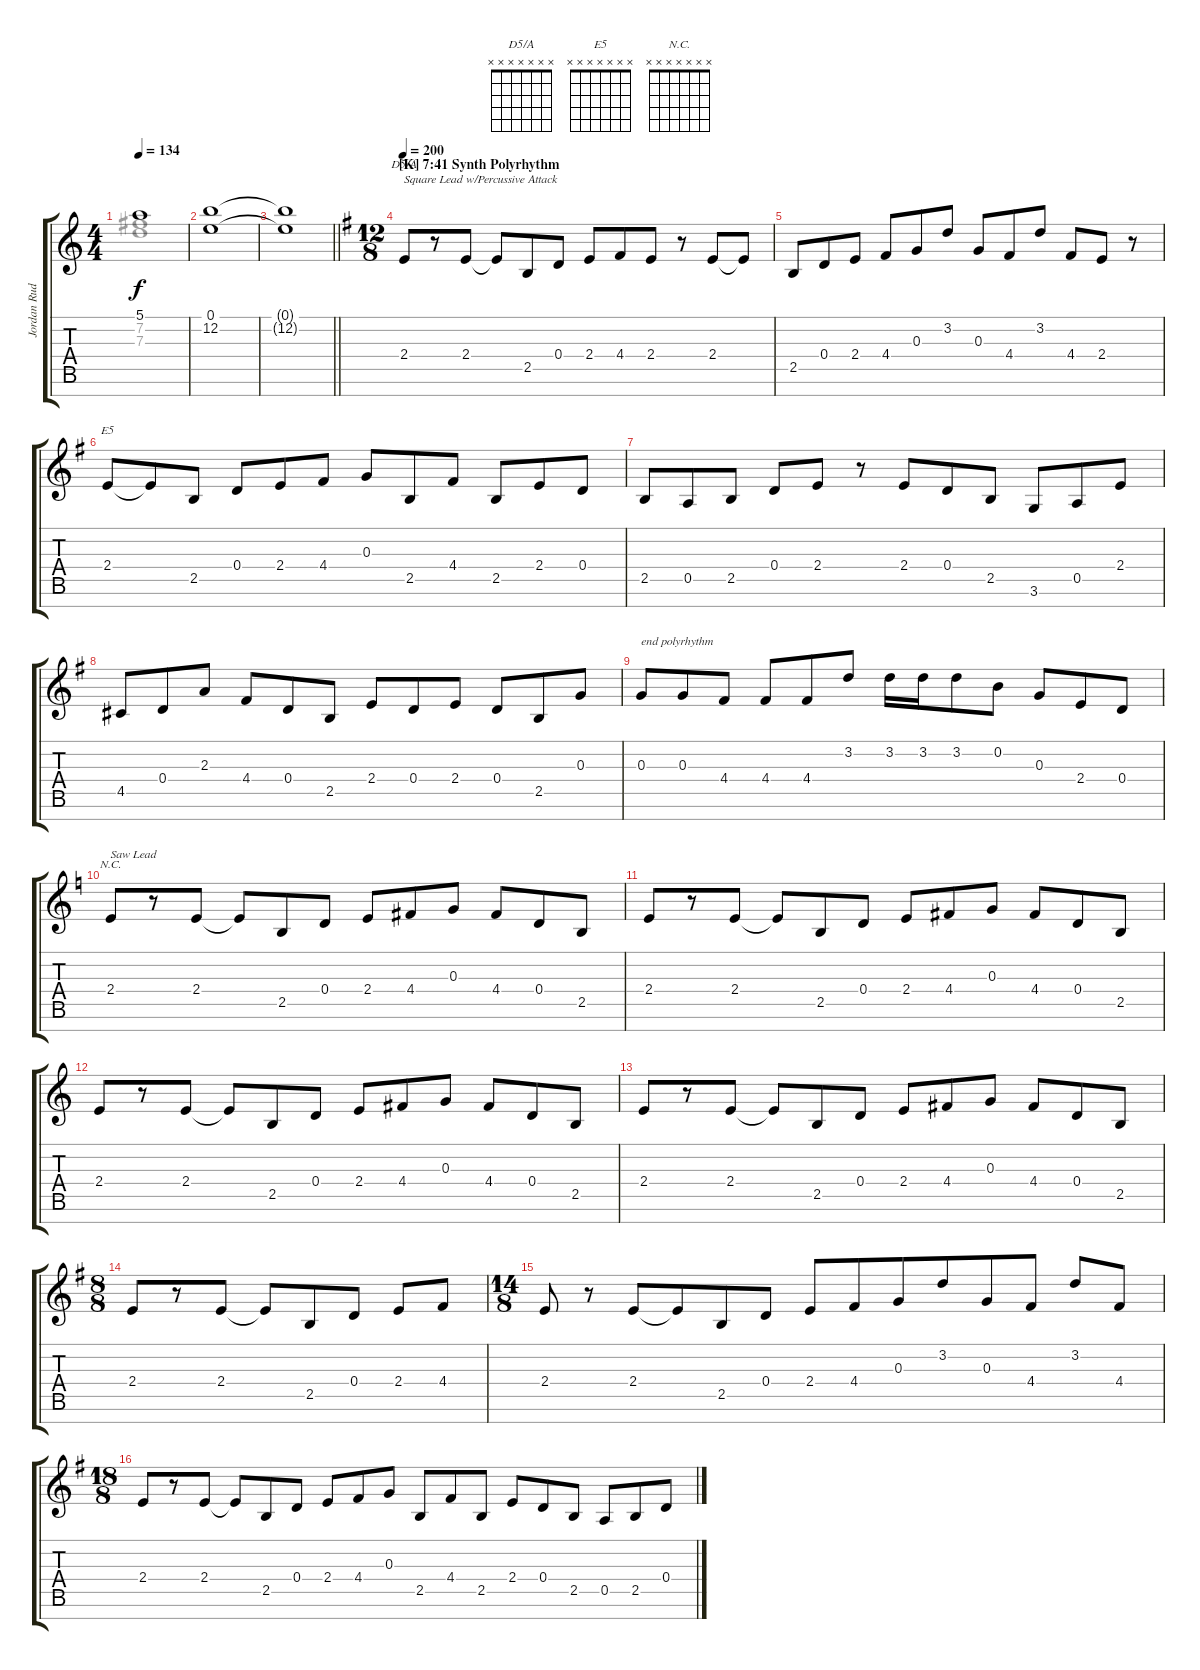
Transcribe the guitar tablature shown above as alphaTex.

\track ("Jordan Rudess - Right Hand" "Jordan Rud") {instrument lead3calliope}
\staff {score tabs}
\tuning (E5 B4 G4 D4 A3 E3 B2) {hide}
\chord ("D5/A" x x x x x x x)
\chord ("E5" x x x x x x x)
\chord ("N.C." x x x x x x x)
\voice
\ts (4 4)
\tempo 134
\clef g2
\ks c
5.1{t}.1{dy f} |
(0.1 12.2).1 |
\barLineRight lightlight
(0.1{t} 12.2{t}).1 |
\ts (12 8)
\section ("" "[K] 7:41 Synth Polyrhythm")
\tempo 200
\ks g
2.4.8{ch "D5/A" txt "Square Lead w/Percussive Attack" volume 13 instrument lead1square} r.8 2.4.8 2.4{t}.8 2.5.8 0.4.8 2.4.8 4.4.8 2.4.8 r.8 2.4.8 2.4{t}.8 |
2.5.8 0.4.8 2.4.8 4.4.8 0.3.8 3.2.8 0.3.8 4.4.8 3.2.8 4.4.8 2.4.8 r.8 |
2.4.8{ch "E5"} 2.4{t}.8 2.5.8 0.4.8 2.4.8 4.4.8 0.3.8 2.5.8 4.4.8 2.5.8 2.4.8 0.4.8 |
2.5.8 0.5.8 2.5.8 0.4.8 2.4.8 r.8 2.4.8 0.4.8 2.5.8 3.6.8 0.5.8 2.4.8 |
4.5.8 0.4.8 2.3.8 4.4.8 0.4.8 2.5.8 2.4.8 0.4.8 2.4.8 0.4.8 2.5.8 0.3.8 |
0.3.8{txt "end polyrhythm"} 0.3.8 4.4.8 4.4.8 4.4.8 3.2.8 3.2.16 3.2.16 3.2.8 0.2.8 0.3.8 2.4.8 0.4.8 |
\ks c
2.4.8{ch "N.C." txt "Saw Lead" volume 16 instrument lead2sawtooth} r.8 2.4.8 2.4{t}.8 2.5.8 0.4.8 2.4.8 4.4.8 0.3.8 4.4.8 0.4.8 2.5.8 |
2.4.8 r.8 2.4.8 2.4{t}.8 2.5.8 0.4.8 2.4.8 4.4.8 0.3.8 4.4.8 0.4.8 2.5.8 |
2.4.8 r.8 2.4.8 2.4{t}.8 2.5.8 0.4.8 2.4.8 4.4.8 0.3.8 4.4.8 0.4.8 2.5.8 |
2.4.8 r.8 2.4.8 2.4{t}.8 2.5.8 0.4.8 2.4.8 4.4.8 0.3.8 4.4.8 0.4.8 2.5.8 |
\ts (8 8)
\ks g
2.4.8 r.8 2.4.8 2.4{t}.8 2.5.8 0.4.8 2.4.8 4.4.8 |
\ts (14 8)
2.4.8 r.8 2.4.8 2.4{t}.8{beam merge} 2.5.8{beam merge} 0.4.8 2.4.8{beam merge} 4.4.8{beam merge} 0.3.8 3.2.8{beam merge} 0.3.8{beam merge} 4.4.8 3.2.8{beam merge} 4.4.8 |
\ts (18 8)
2.4.8 r.8 2.4.8 2.4{t}.8 2.5.8 0.4.8 2.4.8 4.4.8 0.3.8 2.5.8 4.4.8 2.5.8 2.4.8 0.4.8 2.5.8 0.5.8 2.5.8 0.4.8
\voice
\clef g2
\ottava regular
\simile none
\ks c
(7.2{t} 7.3{t}).1{dy f} |
|
\barLineRight lightlight
|
\ks g
|
|
|
|
|
|
\ks c
|
|
|
|
\ks g
|
|
